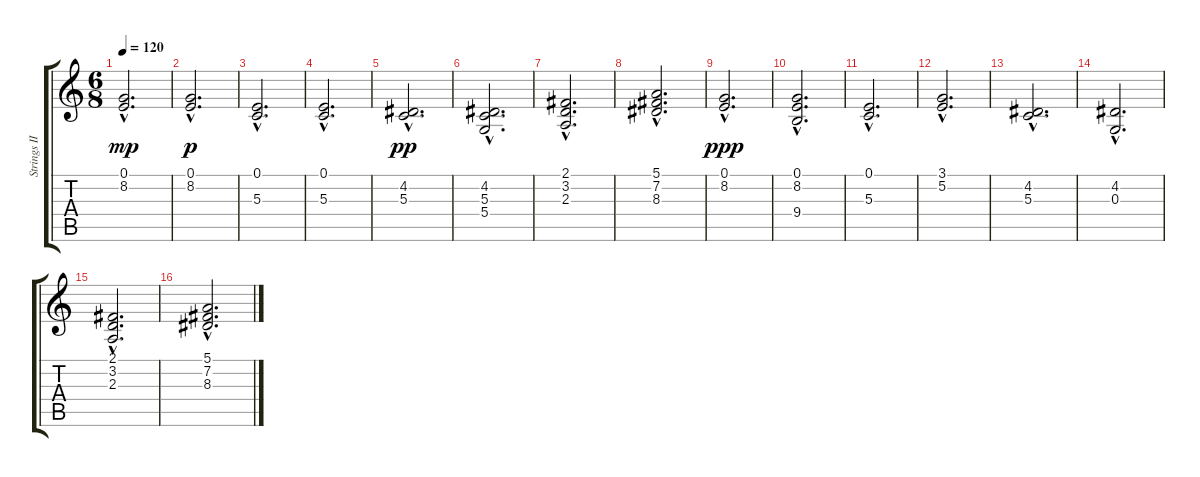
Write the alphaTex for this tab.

\track ("Strings III" "Strings II") {instrument lead5charang}
\staff {score tabs}
\tuning (E4 B3 G3 D3 A2 E2) {hide}
\ts (6 8)
\tempo 120
\clef g2
\ks c
(0.1{hac} 8.2{hac}).2{d dy mp} |
(0.1{hac} 8.2{hac}).2{d dy p} |
(0.1{hac} 5.3{hac}).2{d} |
(0.1{hac} 5.3{hac}).2{d} |
(4.2{hac} 5.3{hac}).2{d dy pp} |
(4.2{hac} 5.3{hac} 5.4{hac}).2{d} |
(2.1{hac} 3.2{hac} 2.3{hac}).2{d} |
(5.1{hac} 7.2{hac} 8.3{hac}).2{d} |
(0.1{hac} 8.2{hac}).2{d dy ppp} |
(0.1{hac} 8.2{hac} 9.4{hac}).2{d} |
(0.1{hac} 5.3{hac}).2{d} |
(3.1{hac} 5.2{hac}).2{d} |
(4.2{hac} 5.3{hac}).2{d} |
(4.2{hac} 0.3{hac}).2{d} |
(2.1{hac} 3.2{hac} 2.3{hac}).2{d} |
(5.1{hac} 7.2{hac} 8.3{hac}).2{d}
